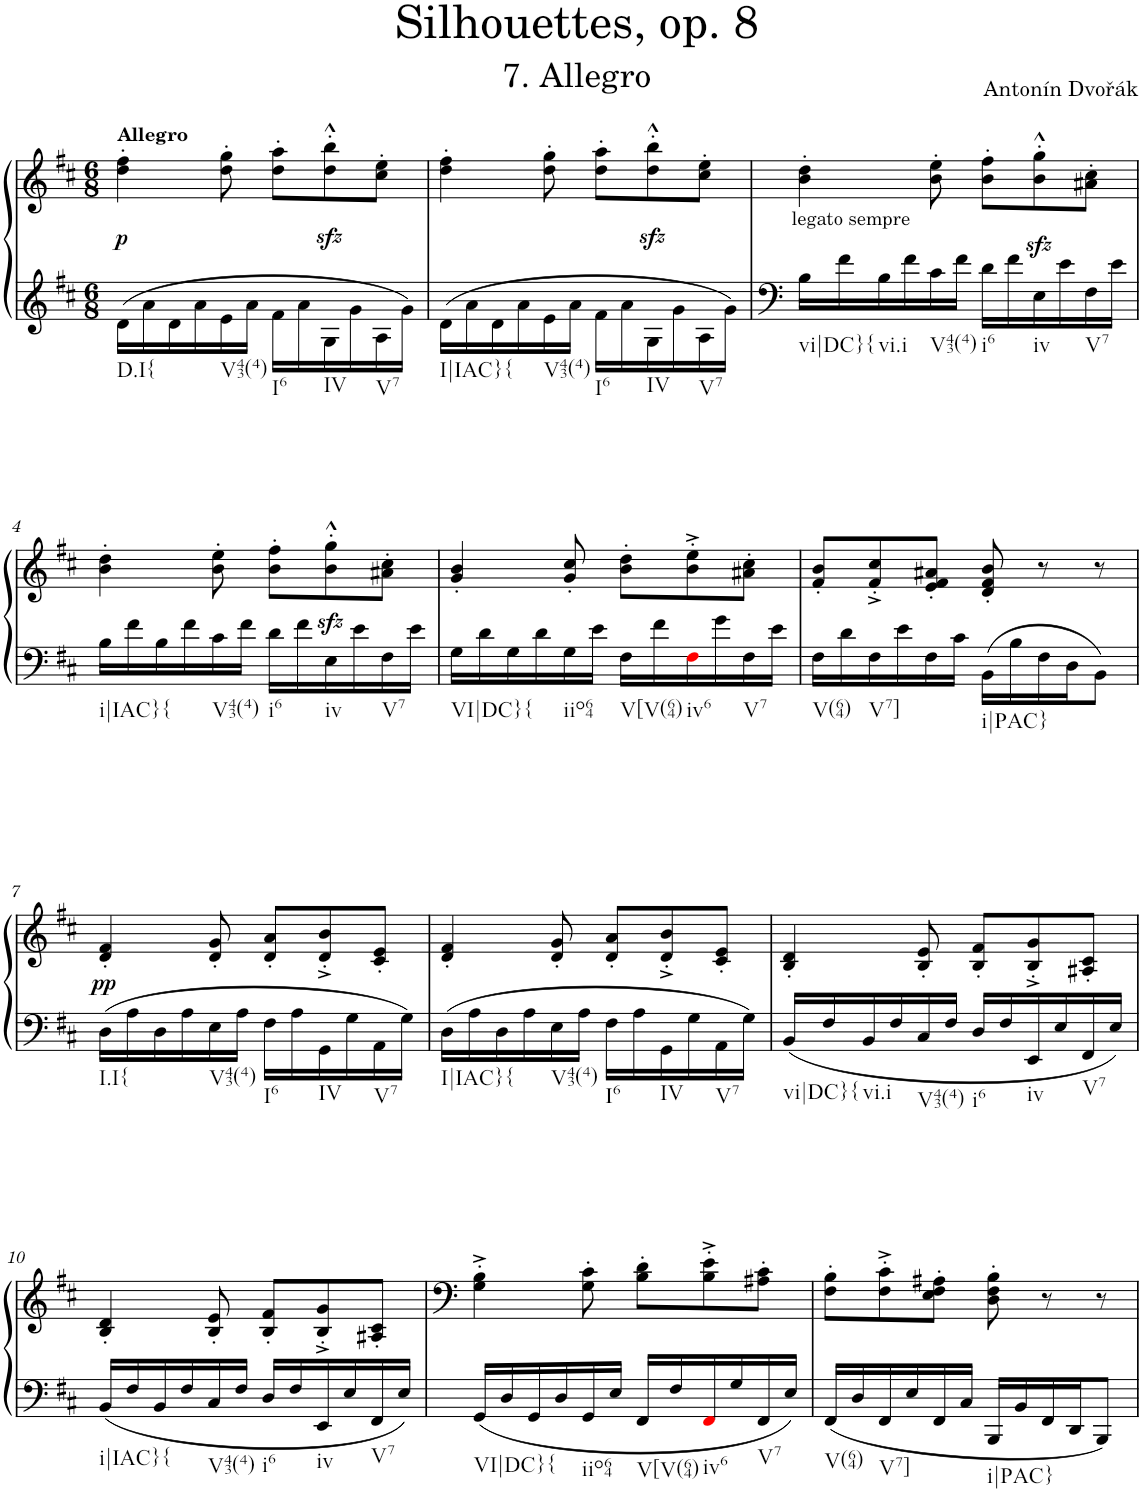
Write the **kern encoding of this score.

**kern	**kern	**dynam
*part1	*part1	*part1
*staff2	*staff1	*staff1/2
*I"Piano	*	*
*I'Pno.	*	*
*clefG2	*clefG2	*
*k[f#c#]	*k[f#c#]	*
*M6/8	*M6/8	*
=1	=1	=1
!	!LO:TX:a:B:t=Allegro	!
!LO:TX:b:t=D.I{	!	!
!	!	!LO:DY:b
16d\LL	4dd\' 4ff#\'	p
16a\	.	.
16d\	.	.
16a\	.	.
!LO:TX:b:t=V43(4)	!	!
16e\	8dd\' 8gg\'	.
16a\JJ	.	.
!LO:TX:b:t=I6	!	!
16f#\LL	8dd\' 8aa\'L	.
16a\	.	.
!LO:TX:b:t=IV	!	!
16G\	8dd\zz<'^^ 8bb\zz<'^^	.
16g\	.	.
!LO:TX:b:t=V7	!	!
16A\	8cc#\' 8ee\'J	.
16g\JJ	.	.
=2	=2	=2
!LO:TX:b:t=I|IAC}{	!	!
16d\LL	4dd\' 4ff#\'	.
16a\	.	.
16d\	.	.
16a\	.	.
!LO:TX:b:t=V43(4)	!	!
16e\	8dd\' 8gg\'	.
16a\JJ	.	.
!LO:TX:b:t=I6	!	!
16f#\LL	8dd\' 8aa\'L	.
16a\	.	.
!LO:TX:b:t=IV	!	!
16G\	8dd\zz<'^^ 8bb\zz<'^^	.
16g\	.	.
!LO:TX:b:t=V7	!	!
16A\	8cc#\' 8ee\'J	.
16g\JJ	.	.
=3	=3	=3
!LO:TX:a:t=legato sempre	!	!
!LO:TX:b:t=vi|DC}{	!	!
16B\LL	4b\' 4dd\'	.
16f#\	.	.
!LO:TX:b:t=vi.i	!	!
16B\	.	.
16f#\	.	.
!LO:TX:b:t=V43(4)	!	!
16c#\	8b\' 8ee\'	.
16f#\JJ	.	.
!LO:TX:b:t=i6	!	!
16d\LL	8b\' 8ff#\'L	.
16f#\	.	.
!LO:TX:b:t=iv	!	!
16E\	8b\zz<'^^ 8gg\zz<'^^	.
16e\	.	.
!LO:TX:b:t=V7	!	!
16F#\	8a#X\' 8cc#\'J	.
16e\JJ	.	.
!!LO:LB:g=z
=4	=4	=4
!LO:TX:b:t=i|IAC}{	!	!
16B\LL	4b\' 4dd\'	.
16f#\	.	.
16B\	.	.
16f#\	.	.
!LO:TX:b:t=V43(4)	!	!
16c#\	8b\' 8ee\'	.
16f#\JJ	.	.
!LO:TX:b:t=i6	!	!
16d\LL	8b\' 8ff#\'L	.
16f#\	.	.
!LO:TX:b:t=iv	!	!
16E\	8b\zz<'^^ 8gg\zz<'^^	.
16e\	.	.
!LO:TX:b:t=V7	!	!
16F#\	8a#X\' 8cc#\'J	.
16e\JJ	.	.
=5	=5	=5
!LO:TX:b:t=VI|DC}{	!	!
16G\LL	4g/' 4b/'	.
16d\	.	.
16G\	.	.
16d\	.	.
!LO:TX:b:t=iio64	!	!
16G\	8g/' 8cc#/'	.
16e\JJ	.	.
!LO:TX:b:t=V[V(64)	!	!
16F#\LL	8b\' 8dd\'L	.
16f#\	.	.
!LO:TX:b:t=iv6	!	!
16F#i\	8b\'^ 8ee\'^	.
16g\	.	.
!LO:TX:b:t=V7	!	!
16F#\	8a#X\' 8cc#\'J	.
16e\JJ	.	.
=6	=6	=6
!LO:TX:b:t=V(64)	!	!
16F#\LL	8f#/' 8b/'L	.
16d\	.	.
!LO:TX:b:t=V7]	!	!
16F#\	8f#/'^ 8cc#/'^	.
16e\	.	.
16F#\	8e/' 8f#/' 8a#X/'J	.
16c#\JJ	.	.
!LO:TX:b:t=i|PAC}	!	!
16BB\LL	8d/' 8f#/' 8b/'	.
16B\	.	.
16F#\	8r	.
16D\J	.	.
8BB\J	8r	.
!!LO:LB:g=z
=7	=7	=7
!LO:TX:b:t=I.I{	!	!
!	!	!LO:DY:b
16D\LL	4d/' 4f#/'	pp
16A\	.	.
16D\	.	.
16A\	.	.
!LO:TX:b:t=V43(4)	!	!
16E\	8d/' 8g/'	.
16A\JJ	.	.
!LO:TX:b:t=I6	!	!
16F#\LL	8d/' 8a/'L	.
16A\	.	.
!LO:TX:b:t=IV	!	!
16GG\	8d/'^ 8b/'^	.
16G\	.	.
!LO:TX:b:t=V7	!	!
16AA\	8c#/' 8e/'J	.
16G\JJ	.	.
=8	=8	=8
!LO:TX:b:t=I|IAC}{	!	!
16D\LL	4d/' 4f#/'	.
16A\	.	.
16D\	.	.
16A\	.	.
!LO:TX:b:t=V43(4)	!	!
16E\	8d/' 8g/'	.
16A\JJ	.	.
!LO:TX:b:t=I6	!	!
16F#\LL	8d/' 8a/'L	.
16A\	.	.
!LO:TX:b:t=IV	!	!
16GG\	8d/'^ 8b/'^	.
16G\	.	.
!LO:TX:b:t=V7	!	!
16AA\	8c#/' 8e/'J	.
16G\JJ	.	.
=9	=9	=9
!LO:TX:b:t=vi|DC}{	!	!
16BB/LL	4B/' 4d/'	.
16F#/	.	.
!LO:TX:b:t=vi.i	!	!
16BB/	.	.
16F#/	.	.
!LO:TX:b:t=V43(4)	!	!
16C#/	8B/' 8e/'	.
16F#/JJ	.	.
!LO:TX:b:t=i6	!	!
16D/LL	8B/' 8f#/'L	.
16F#/	.	.
!LO:TX:b:t=iv	!	!
16EE/	8B/'^ 8g/'^	.
16E/	.	.
!LO:TX:b:t=V7	!	!
16FF#/	8A#X/' 8c#/'J	.
16E/JJ	.	.
!!LO:LB:g=z
=10	=10	=10
!LO:TX:b:t=i|IAC}{	!	!
16BB/LL	4B/' 4d/'	.
16F#/	.	.
16BB/	.	.
16F#/	.	.
!LO:TX:b:t=V43(4)	!	!
16C#/	8B/' 8e/'	.
16F#/JJ	.	.
!LO:TX:b:t=i6	!	!
16D/LL	8B/' 8f#/'L	.
16F#/	.	.
!LO:TX:b:t=iv	!	!
16EE/	8B/'^ 8g/'^	.
16E/	.	.
!LO:TX:b:t=V7	!	!
16FF#/	8A#X/' 8c#/'J	.
16E/JJ	.	.
=11	=11	=11
!LO:TX:b:t=VI|DC}{	!	!
16GG/LL	4G\'^ 4B\'^	.
16D/	.	.
16GG/	.	.
16D/	.	.
!LO:TX:b:t=iio64	!	!
16GG/	8G\' 8c#\'	.
16E/JJ	.	.
!LO:TX:b:t=V[V(64)	!	!
16FF#/LL	8B\' 8d\'L	.
16F#/	.	.
!LO:TX:b:t=iv6	!	!
16FF#i/	8B\'^ 8e\'^	.
16G/	.	.
!LO:TX:b:t=V7	!	!
16FF#/	8A#X\' 8c#\'J	.
16E/JJ	.	.
=12	=12	=12
!LO:TX:b:t=V(64)	!	!
16FF#/LL	8F#\' 8B\'L	.
16D/	.	.
!LO:TX:b:t=V7]	!	!
16FF#/	8F#\'^ 8c#\'^	.
16E/	.	.
16FF#/	8E\' 8F#\' 8A#X\'J	.
16C#/JJ	.	.
!LO:TX:b:t=i|PAC}	!	!
16BBB/LL	8D\' 8F#\' 8B\'	.
16BB/	.	.
16FF#/	8r	.
16DD/J	.	.
8BBB/J	8r	.
=	=	=
*-	*-	*-
